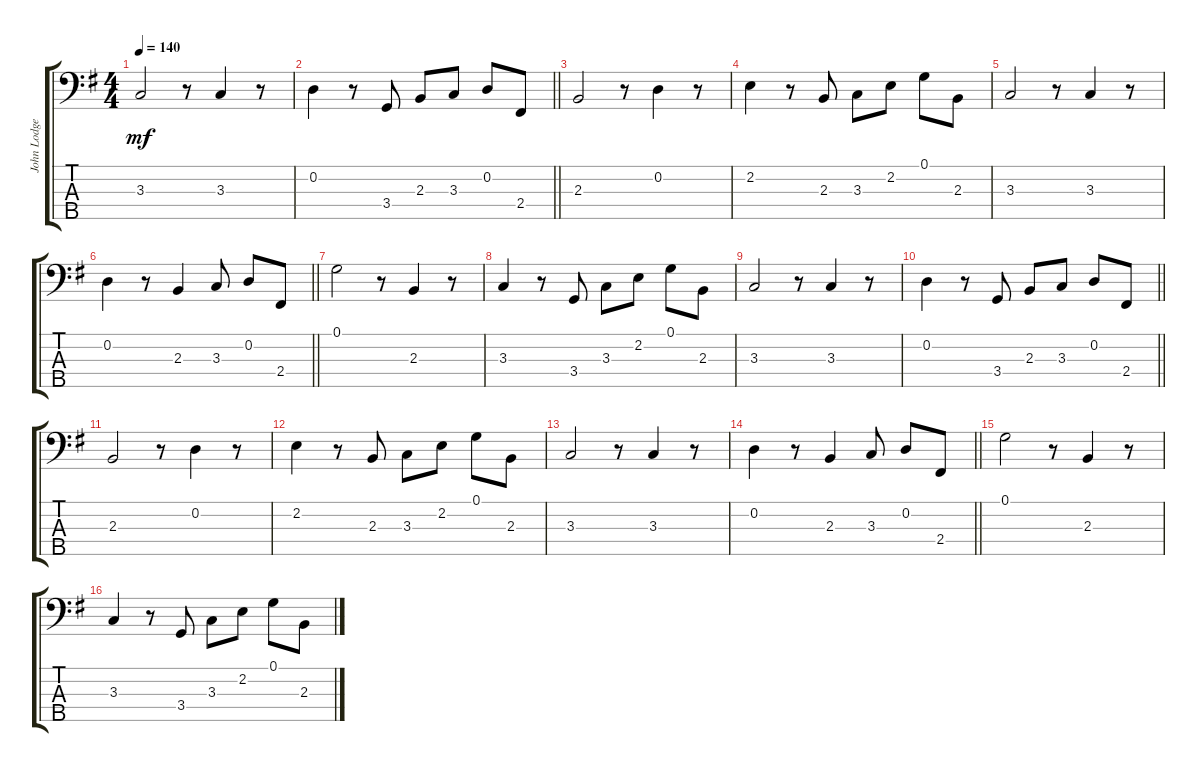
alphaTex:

\track ("John Lodge" "John Lodge") {instrument slapbass2}
\staff {score tabs}
\tuning (G2 D2 A1 E1 B0) {hide}
\ts (4 4)
\tempo 140
\clef f4
\ks g
3.3.2{dy mf} r.8 3.3.4 r.8 |
\barLineRight lightlight
0.2.4 r.8 3.4.8 2.3.8 3.3.8 0.2.8 2.4.8 |
\section ("" "")
2.3.2 r.8 0.2.4 r.8 |
2.2.4 r.8 2.3.8 3.3.8 2.2.8 0.1.8 2.3.8 |
3.3.2 r.8 3.3.4 r.8 |
\barLineRight lightlight
0.2.4 r.8 2.3.4 3.3.8 0.2.8 2.4.8 |
\section ("" "")
0.1.2 r.8 2.3.4 r.8 |
3.3.4 r.8 3.4.8 3.3.8 2.2.8 0.1.8 2.3.8 |
3.3.2 r.8 3.3.4 r.8 |
\barLineRight lightlight
0.2.4 r.8 3.4.8 2.3.8 3.3.8 0.2.8 2.4.8 |
\section ("" "")
2.3.2 r.8 0.2.4 r.8 |
2.2.4 r.8 2.3.8 3.3.8 2.2.8 0.1.8 2.3.8 |
3.3.2 r.8 3.3.4 r.8 |
\barLineRight lightlight
0.2.4 r.8 2.3.4 3.3.8 0.2.8 2.4.8 |
\section ("" "")
0.1.2 r.8 2.3.4 r.8 |
3.3.4 r.8 3.4.8 3.3.8 2.2.8 0.1.8 2.3.8
